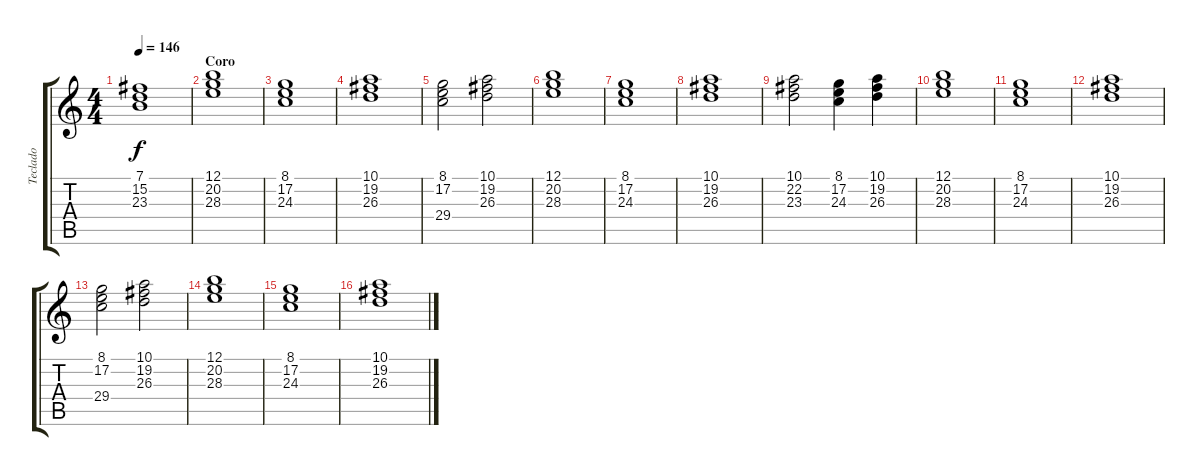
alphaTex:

\track ("Teclado" "Teclado") {instrument stringensemble1}
\staff {score tabs}
\tuning (E4 B3 G3 D3 A2 E2) {hide}
\ts (4 4)
\tempo 146
\clef g2
\ks c
(7.1{t} 15.2{t} 23.3{t}).1{dy f} |
\section ("" "Coro")
(12.1 20.2 28.3).1 |
(8.1 17.2 24.3).1 |
(10.1 19.2 26.3).1 |
(8.1 17.2 29.4).2 (10.1 19.2 26.3).2 |
(12.1 20.2 28.3).1 |
(8.1 17.2 24.3).1 |
(10.1 19.2 26.3).1 |
(10.1 22.2 23.3).2 (8.1 17.2 24.3).4 (10.1 19.2 26.3).4 |
(12.1 20.2 28.3).1 |
(8.1 17.2 24.3).1 |
(10.1 19.2 26.3).1 |
(8.1 17.2 29.4).2 (10.1 19.2 26.3).2 |
(12.1 20.2 28.3).1 |
(8.1 17.2 24.3).1 |
(10.1 19.2 26.3).1
